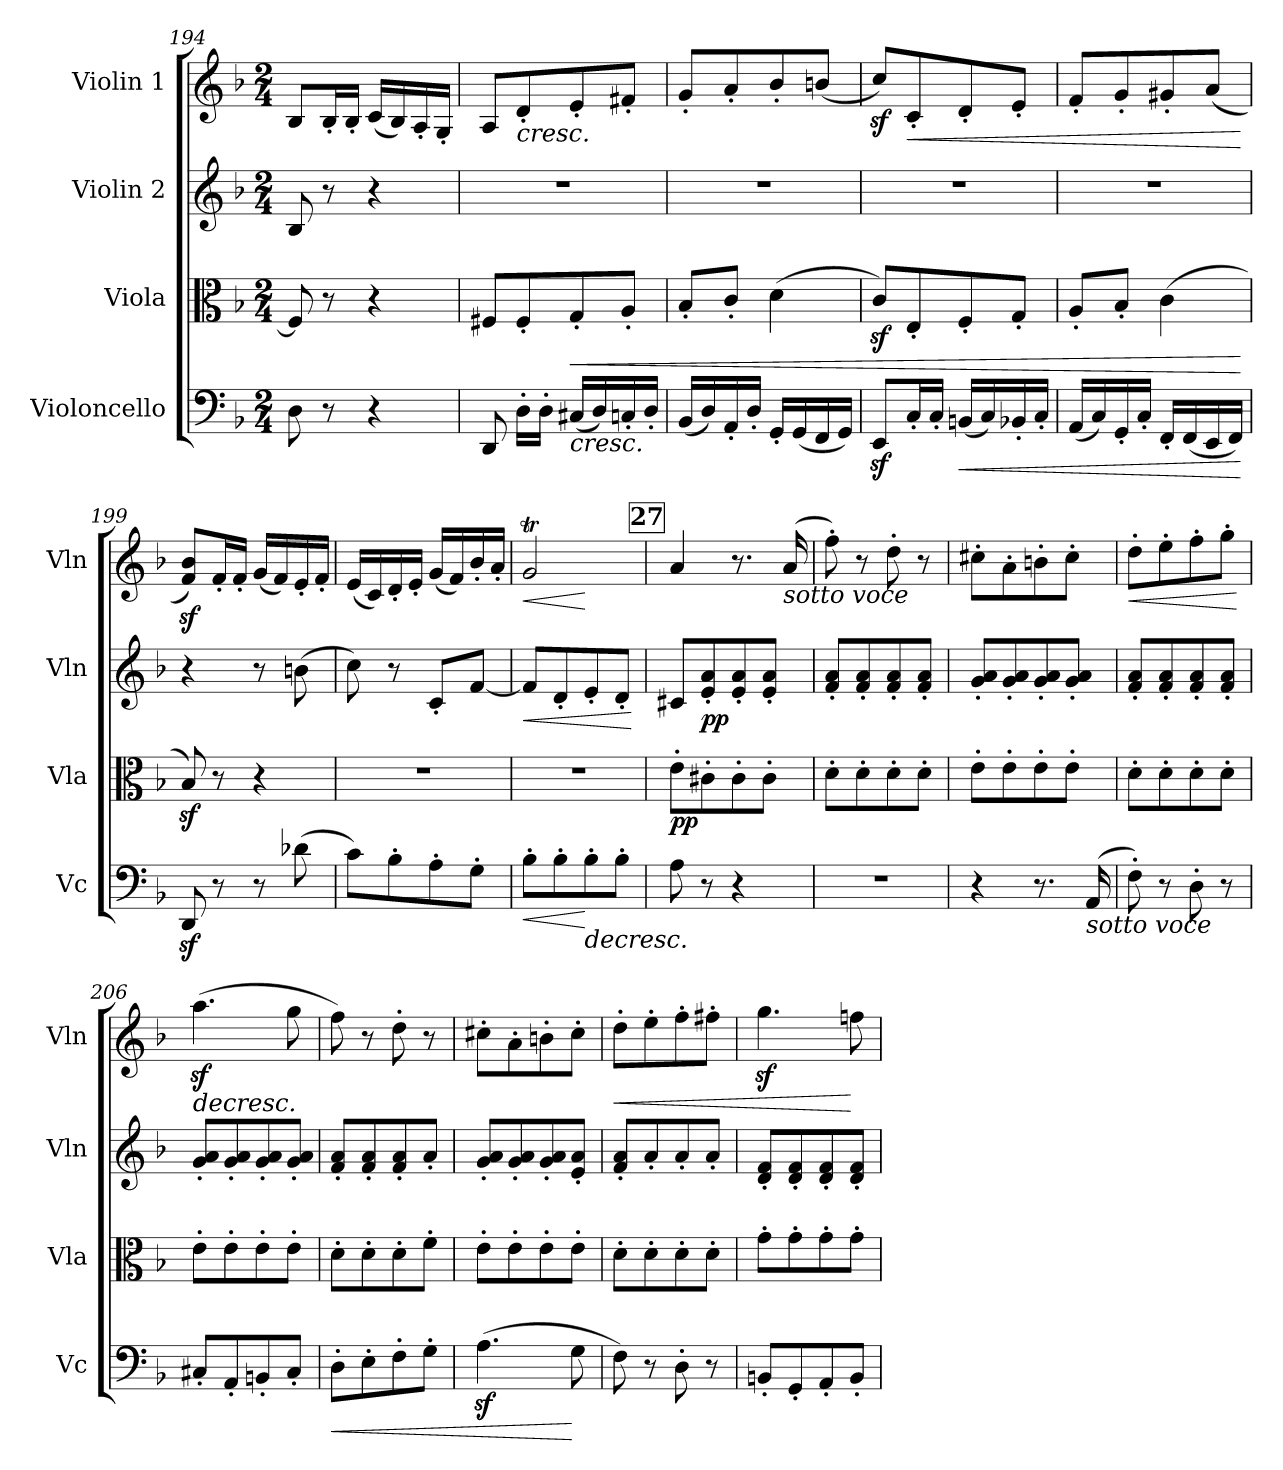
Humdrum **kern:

**kern	**dynam	**kern	**dynam	**kern	**dynam	**kern	**dynam
*part4	*part4	*part3	*part3	*part2	*part2	*part1	*part1
*staff4	*staff4	*staff3	*staff3	*staff2	*staff2	*staff1	*staff1
*I"Violoncello	*	*I"Viola	*	*I"Violin 2	*	*I"Violin 1	*
*I'Vc	*	*I'Vla	*	*I'Vln	*	*I'Vln	*
*clefF4	*	*clefC3	*	*clefG2	*	*clefG2	*
*k[b-]	*	*k[b-]	*	*k[b-]	*	*k[b-]	*
*M2/4	*	*M2/4	*	*M2/4	*	*M2/4	*
=194	=194	=194	=194	=194	=194	=194	=194
8D\	.	8F/]	.	8B-/	.	8B-/L	.
8r	.	8r	.	8r	.	16B-'/L	.
.	.	.	.	.	.	16B-'/JJ	.
4r	.	4r	.	4r	.	(16c/LL	.
.	.	.	.	.	.	16B-/)	.
.	.	.	.	.	.	16A'/	.
.	.	.	.	.	.	16G'/JJ	.
=195	=195	=195	=195	=195	=195	=195	=195
8DD/	.	8F#X/L	.	2r	.	8A/L	.
!	!	!	!	!	!	!	!LO:HP:b
16D'\LL	.	8F#'/	.	.	.	8d'/	<
16D'\JJ	.	.	.	.	.	.	.
!	!LO:HP:b	!	!LO:HP:b	!	!	!	!
(16C#X/LL	<	8G'/	<	.	.	8e'/	.
16D/)	.	.	.	.	.	.	.
16Cn'/	.	8A'/J	.	.	.	8f#X'/J	.
16D'/JJ	.	.	.	.	.	.	.
=196	=196	=196	=196	=196	=196	=196	=196
(16BB-/LL	.	8B-'/L	.	2r	.	8g'/L	.
16D/)	.	.	.	.	.	.	.
16AA'/	.	8c'/J	.	.	.	8a'/	.
16D'/JJ	.	.	.	.	.	.	.
16GG'/LL	.	(4d\	.	.	.	8b-'/	.
(16GG/	.	.	.	.	.	.	.
16FF/	.	.	.	.	.	(8bn/J	.
16GG/JJ)	.	.	.	.	.	.	.
=197	=197	=197	=197	=197	=197	=197	=197
8EEz</L	.	8cz</L)	.	2r	.	8ccz</L)	.
!	!	!	!	!	!	!	!LO:HP:b
16C'/L	.	8E'/	.	.	.	8c'/	<
16C'/JJ	.	.	.	.	.	.	.
!	!LO:HP:b	!	!	!	!	!	!
(16BBn/LL	<	8F'/	.	.	.	8d'/	.
16C/)	.	.	.	.	.	.	.
16BB-X'/	.	8G'/J	.	.	.	8e'/J	.
16C'/JJ	.	.	.	.	.	.	.
!!LO:LB:g=z
=198	=198	=198	=198	=198	=198	=198	=198
(16AA/LL	.	8A'/L	.	2r	.	8f'/L	.
16C/)	.	.	.	.	.	.	.
16GG'/	.	8B-'/J	.	.	.	8g'/	.
16C'/JJ	.	.	.	.	.	.	.
16FF'/LL	.	(4c\	.	.	.	8g#X'/	.
(16FF/	.	.	.	.	.	.	.
16EE/	.	.	.	.	.	(8a/J	.
16FF/JJ)	.	.	.	.	.	.	.
.	[	.	[	.	.	.	[
!!LO:LB:g=z
=199	=199	=199	=199	=199	=199	=199	=199
8DDz</	.	8B-z</)	.	4r	.	8f/z< 8b-/z<L)	.
8r	.	8r	.	.	.	16f'/L	.
.	.	.	.	.	.	16f'/JJ	.
8r	.	4r	.	8r	.	(16g/LL	.
.	.	.	.	.	.	16f/)	.
(8d-X\	.	.	.	(8bn\	.	16e'/	.
.	.	.	.	.	.	16f'/JJ	.
=200	=200	=200	=200	=200	=200	=200	=200
8c\L)	.	2r	.	8cc\)	.	(16e/LL	.
.	.	.	.	.	.	16c/)	.
8B-'\	.	.	.	8r	.	16d'/	.
.	.	.	.	.	.	16e'/JJ	.
8A'\	.	.	.	8c'/L	.	(16g/LL	.
.	.	.	.	.	.	16f/)	.
8G'\J	.	.	.	[8f/J	.	16b-'/	.
.	.	.	.	.	.	16a'/JJ	.
=201	=201	=201	=201	=201	=201	=201	=201
!	!LO:HP:b	!	!	!	!LO:HP:b	!	!LO:HP:b
*	*	*	*	*	*	*^	*
8B-'\L	<	2r	.	8f/L]	<	2gT/	4ryy	<
8B-'\	.	.	.	8d'/	.	.	.	.
!	!LO:HP:n=1:b	!	!	!	!	!	!	!
8B-'\	[ >	.	.	8e'/	.	.	4ryy	[
8B-'\J	.	.	.	8d'/J	.	.	.	.
*	*	*	*	*	*	*v	*v	*
.	[	.	.	.	[	.	.
!!LO:REH:place=s1:a:B:cj:fs=14:t=27
=202	=202	=202	=202	=202	=202	=202	=202
!	!	!	!LO:DY:b	!	!	!	!
8A\	.	8e'\L	pp	8c#X/L	.	4a/	.
!	!	!	!	!	!LO:DY:b	!	!
8r	.	8c#X'\	.	8e/' 8a/'	pp	.	.
4r	.	8c#'\	.	8e/' 8a/'	.	8.r	.
.	.	8c#'\J	.	8e/' 8a/'J	.	.	.
!	!	!	!	!	!	!LO:TX:b:i:t=sotto voce	!
.	.	.	.	.	.	(16a/	.
=203	=203	=203	=203	=203	=203	=203	=203
2r	.	8d'\L	.	8f/' 8a/'L	.	8ff'\)	.
.	.	8d'\	.	8f/' 8a/'	.	8r	.
.	.	8d'\	.	8f/' 8a/'	.	8dd'\	.
.	.	8d'\J	.	8f/' 8a/'J	.	8r	.
=204	=204	=204	=204	=204	=204	=204	=204
4r	.	8e'\L	.	8g/' 8a/'L	.	8cc#X'\L	.
.	.	8e'\	.	8g/' 8a/'	.	8a'\	.
8.r	.	8e'\	.	8g/' 8a/'	.	8bn'\	.
.	.	8e'\J	.	8g/' 8a/'J	.	8cc#'\J	.
!LO:TX:b:i:t=sotto voce	!	!	!	!	!	!	!
(16AA/	.	.	.	.	.	.	.
=205	=205	=205	=205	=205	=205	=205	=205
!	!	!	!	!	!	!	!LO:HP:b
8F'\)	.	8d'\L	.	8f/' 8a/'L	.	8dd'\L	<
8r	.	8d'\	.	8f/' 8a/'	.	8ee'\	.
8D'\	.	8d'\	.	8f/' 8a/'	.	8ff'\	.
8r	.	8d'\J	.	8f/' 8a/'J	.	8gg'\J	.
.	.	.	.	.	.	.	[
!!LO:PB:g=z
=206	=206	=206	=206	=206	=206	=206	=206
!	!	!	!	!	!	!	!LO:HP:b
8C#X'/L	.	8e'\L	.	8g/' 8a/'L	.	(4.aaz<\	>
8AA'/	.	8e'\	.	8g/' 8a/'	.	.	.
8BBn'/	.	8e'\	.	8g/' 8a/'	.	.	.
8C#'/J	.	8e'\J	.	8g/' 8a/'J	.	8gg\	.
.	.	.	.	.	.	.	[
=207	=207	=207	=207	=207	=207	=207	=207
!	!LO:HP:b	!	!	!	!	!	!
8D'\L	<	8d'\L	.	8f/' 8a/'L	.	8ff\)	.
8E'\	.	8d'\	.	8f/' 8a/'	.	8r	.
8F'\	.	8d'\	.	8f/' 8a/'	.	8dd'\	.
8G'\J	.	8f'\J	.	8a'/J	.	8r	.
.	]	.	.	.	.	.	.
=208	=208	=208	=208	=208	=208	=208	=208
(4.Az<\	.	8e'\L	.	8g/' 8a/'L	.	8cc#X'\L	.
.	.	8e'\	.	8g/' 8a/'	.	8a'\	.
.	.	8e'\	.	8g/' 8a/'	.	8bn'\	.
8G\	[	8e'\J	.	8e/' 8a/'J	.	8cc#'\J	.
=209	=209	=209	=209	=209	=209	=209	=209
!	!	!	!	!	!	!	!LO:HP:b
8F\)	.	8d'\L	.	8f/' 8a/'L	.	8dd'\L	<
8r	.	8d'\	.	8a'/	.	8ee'\	.
8D'\	.	8d'\	.	8a'/	.	8ff'\	.
8r	.	8d'\J	.	8a'/J	.	8ff#X'\J	.
.	.	.	.	.	.	.	]
=210	=210	=210	=210	=210	=210	=210	=210
8BBn'/L	.	8g'\L	.	8d/' 8f/'L	.	4.ggz<\	.
8GG'/	.	8g'\	.	8d/' 8f/'	.	.	.
8AA'/	.	8g'\	.	8d/' 8f/'	.	.	.
8BB'/J	.	8g'\J	.	8d/' 8f/'J	.	8ffn\	[
=	=	=	=	=	=	=	=
*-	*-	*-	*-	*-	*-	*-	*-
